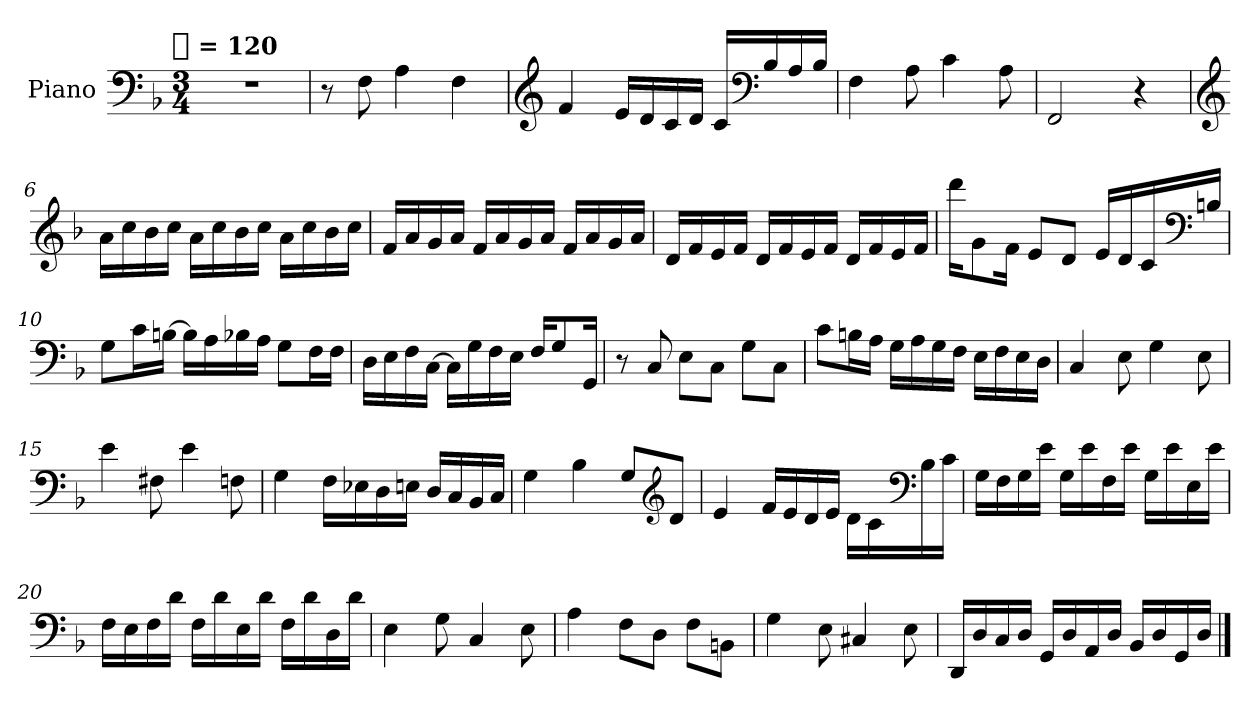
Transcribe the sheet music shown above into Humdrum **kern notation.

**kern
*part1
*staff1
*I"Piano
*I'Pno.
*clefF4
*k[b-]
!!LO:TX:omd:t=[quarter] = 120
*M3/4
*MM120
=1
2.r
=2
8r
8F
4A
4F
=3
*clefG2
4f
16eLL
16d
16c
16dJJ
16cLL
*clefF4
16B-
16A
16B-JJ
=4
4F
8A
4c
8A
=5
2FF
4r
!!LO:LB:g=z
=6
*clefG2
16aLL
16cc
16b-
16ccJJ
16aLL
16cc
16b-
16ccJJ
16aLL
16cc
16b-
16ccJJ
=7
16fLL
16a
16g
16aJJ
16fLL
16a
16g
16aJJ
16fLL
16a
16g
16aJJ
=8
16dLL
16f
16e
16fJJ
16dLL
16f
16e
16fJJ
16dLL
16f
16e
16fJJ
!!LO:LB:g=z
=9
16dddKL
8g
16fJk
8eL
8dJ
16eLL
16d
16c
*clefF4
16BnJJ
=10
8GL
16cL
[16BnJJ
16BLL]
16A
16B-X
16AJJ
8GL
16FL
16FJJ
=11
16DLL
16E
16F
[16CJJ
16CLL]
16G
16F
16EJJ
16FKL
8G
16GGJk
=12
8r
8C
8EL
8CJ
8GL
8CJ
!!LO:LB:g=z
=13
8cL
16BnL
16AJJ
16GLL
16A
16G
16FJJ
16ELL
16F
16E
16DJJ
=14
4C
8E
4G
8E
=15
4e
8F#X
4e
8Fn
=16
4G
16FLL
16E-X
16D
16EnJJ
16DLL
16C
16BB-
16CJJ
=17
4G
4B-
8GL
*clefG2
8dJ
!!LO:LB:g=z
=18
4e
16fLL
16e
16d
16eJJ
16dLL
16c
*clefF4
16B-
16cJJ
=19
16GLL
16F
16G
16eJJ
16GLL
16e
16F
16eJJ
16GLL
16e
16E
16eJJ
=20
16FLL
16E
16F
16dJJ
16FLL
16d
16E
16dJJ
16FLL
16d
16D
16dJJ
=21
4E
8G
4C
8E
!!LO:LB:g=z
=22
4A
8FL
8DJ
8FL
8BBnJ
=23
4G
8E
4C#X
8E
=24
16DDLL
16D
16C
16DJJ
16GGLL
16D
16AA
16DJJ
16BB-LL
16D
16GG
16DJJ
==
*-
